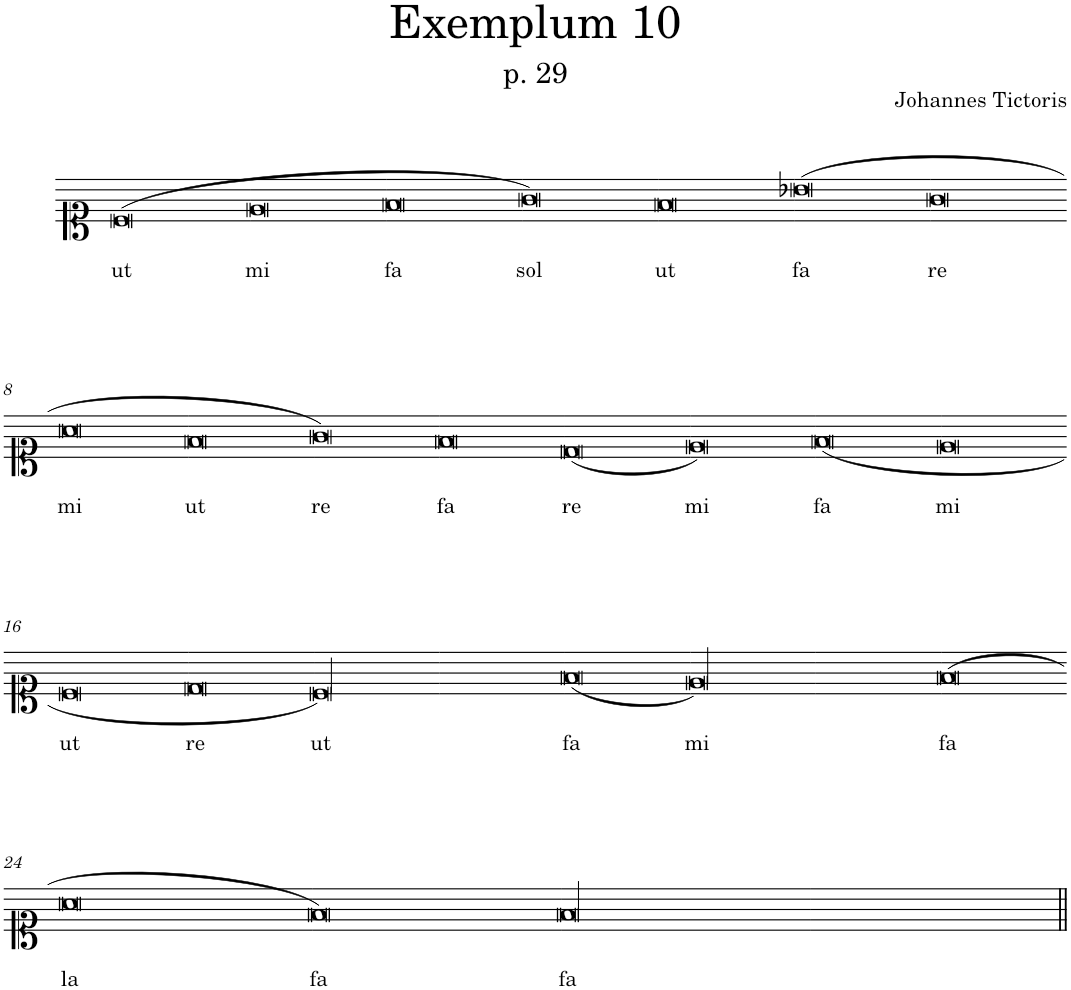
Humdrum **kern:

**kern	**text	**text
*part1	*part1	*part1
*staff1	*staff1	*staff1
*I"Piano	*	*
*I'Pno.	*	*
*clefC1	*	*
*k[]	*	*
*M4/2	*	*
=1	=1	=1
!	!	!LO:LY:b
(0c	.	ut
=2-	=2-	=2-
!	!	!LO:LY:b
0e	.	mi
=3-	=3-	=3-
!	!	!LO:LY:b
0f	.	fa
=4-	=4-	=4-
!	!	!LO:LY:b
0g)	.	sol
=5-	=5-	=5-
!	!	!LO:LY:b
0f	.	ut
=6-	=6-	=6-
!	!	!LO:LY:b
(0b-X	.	fa
=7-	=7-	=7-
!	!	!LO:LY:b
0g	.	re
!!LO:LB:g=z
=8-	=8-	=8-
!	!	!LO:LY:b
0a	.	mi
=9-	=9-	=9-
!	!	!LO:LY:b
0f	.	ut
=10-	=10-	=10-
!	!	!LO:LY:b
0g)	.	re
=11-	=11-	=11-
!	!	!LO:LY:b
0f	.	fa
=12-	=12-	=12-
!	!	!LO:LY:b
(0d	.	re
=13-	=13-	=13-
!	!	!LO:LY:b
0e)	.	mi
=14-	=14-	=14-
!	!	!LO:LY:b
(0f	.	fa
=15-	=15-	=15-
!	!	!LO:LY:b
0e	.	mi
!!LO:LB:g=z
=16-	=16-	=16-
!	!	!LO:LY:b
0c	.	ut
=17-	=17-	=17-
!	!	!LO:LY:b
0d	.	re
=18-	=18-	=18-
!	!	!LO:LY:b
[0c/)	.	ut
=19-	=19-	=19-
0c]	.	.
=20-	=20-	=20-
!	!	!LO:LY:b
(0f	.	fa
=21-	=21-	=21-
!	!	!LO:LY:b
[0e/)	.	mi
=22-	=22-	=22-
0e]	.	.
=23-	=23-	=23-
!	!	!LO:LY:b
(0f	.	fa
!!LO:LB:g=z
=24-	=24-	=24-
!	!	!LO:LY:b
0a	.	la
=25-	=25-	=25-
!	!	!LO:LY:b
0f)	.	fa
=26-	=26-	=26-
!	!	!LO:LY:b
[0f/	.	fa
=27-	=27-	=27-
0f]	.	.
=||	=||	=||
*-	*-	*-
